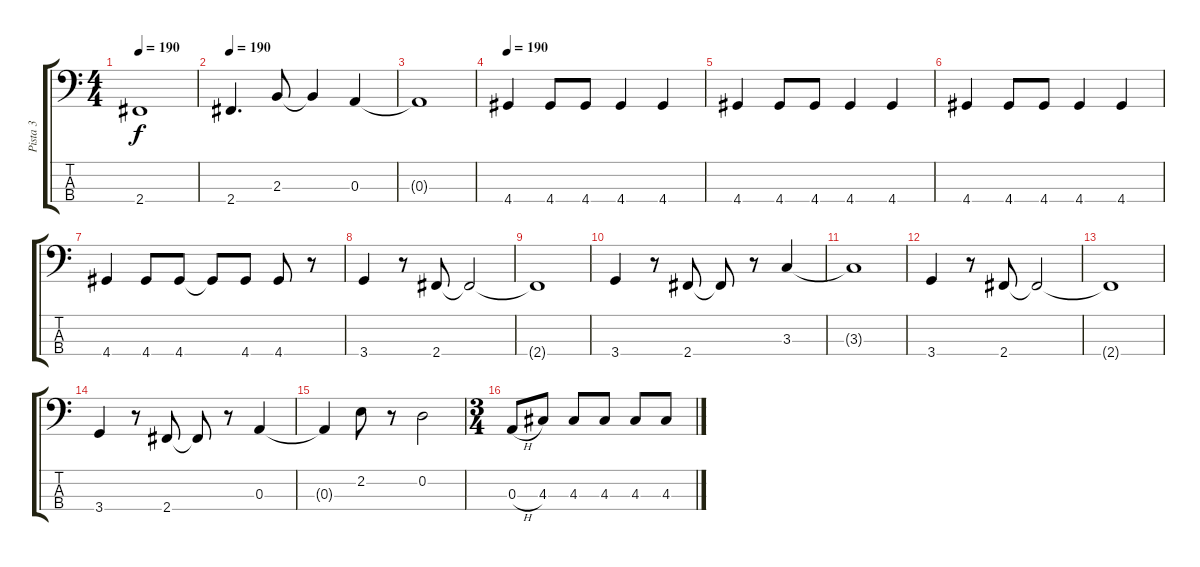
\track ("Pista 3" "Pista 3") {instrument electricbassfinger}
\staff {score tabs}
\tuning (G2 D2 A1 E1) {hide}
\ts (4 4)
\tempo 190
\clef f4
\ks c
2.4{t}.1{dy f} |
\tempo 190
2.4.4{d} 2.3.8 2.3{t}.4 0.3.4 |
0.3{t}.1 |
\tempo 190
4.4.4 4.4.8 4.4.8 4.4.4 4.4.4 |
4.4.4 4.4.8 4.4.8 4.4.4 4.4.4 |
4.4.4 4.4.8 4.4.8 4.4.4 4.4.4 |
4.4.4 4.4.8 4.4.8 4.4{t}.8 4.4.8 4.4.8 r.8 |
3.4.4 r.8 2.4.8 2.4{t}.2 |
2.4{t}.1 |
3.4.4 r.8 2.4.8 2.4{t}.8 r.8 3.3.4 |
3.3{t}.1 |
3.4.4 r.8 2.4.8 2.4{t}.2 |
2.4{t}.1 |
3.4.4 r.8 2.4.8 2.4{t}.8 r.8 0.3.4 |
0.3{t}.4 2.2.8 r.8 0.2.2 |
\ts (3 4)
0.3{h}.8 4.3.8 4.3.8 4.3.8 4.3.8 4.3.8
